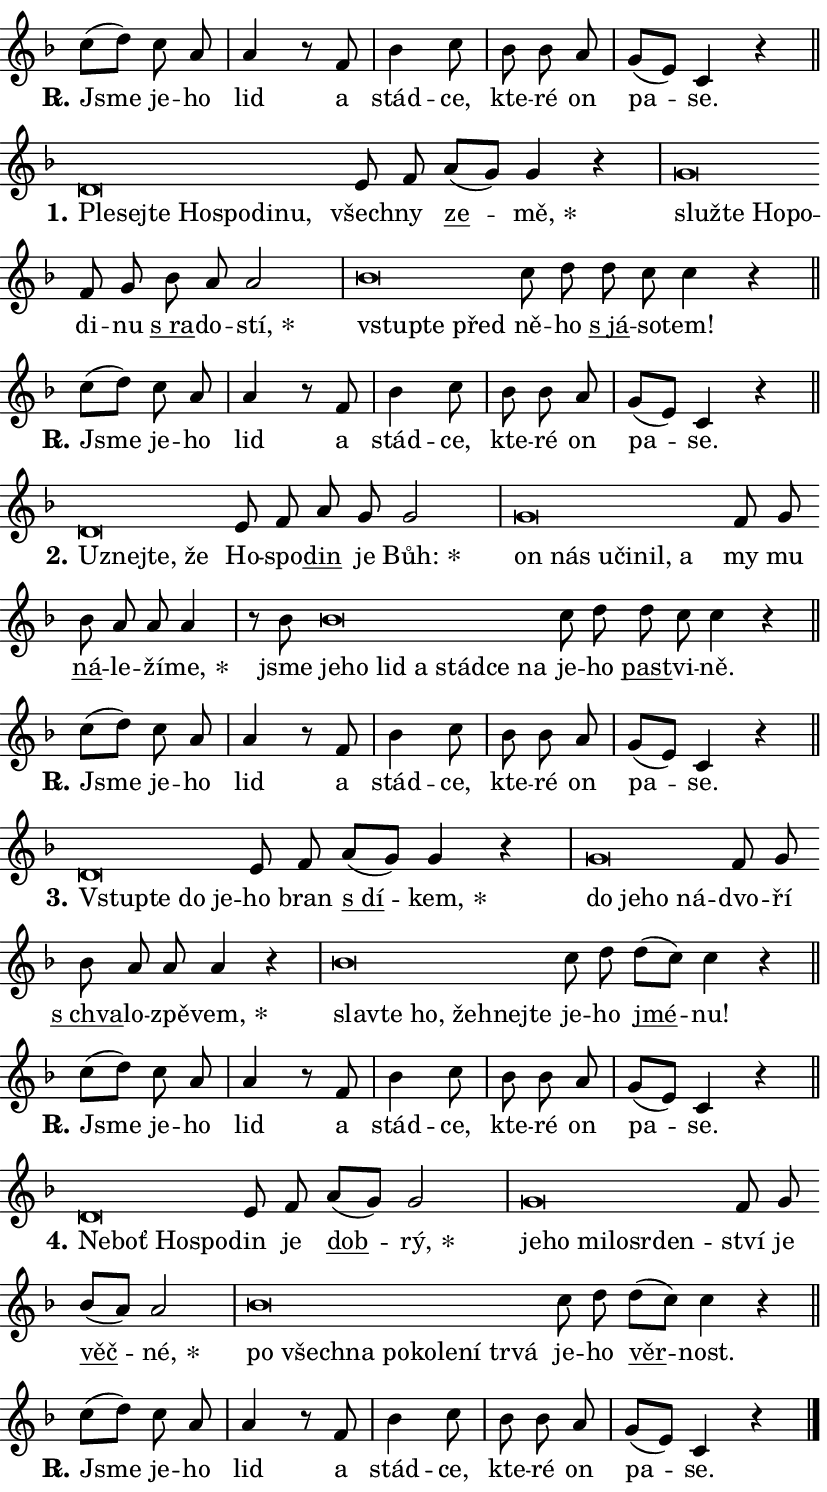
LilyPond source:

\version "2.24.0"
\header { tagline = "" }
\paper {
  indent = 0\cm
  top-margin = 0\cm
  right-margin = 0.13\cm % to fit lyric hyphens
  bottom-margin = 0\cm
  left-margin = 0\cm
  paper-width = 14\cm
  page-breaking = #ly:one-page-breaking
  system-system-spacing.basic-distance = #11
  score-system-spacing.basic-distance = #11
  ragged-last = ##f
}


%% Author: Thomas Morley
%% https://lists.gnu.org/archive/html/lilypond-user/2020-05/msg00002.html
#(define (line-position grob)
"Returns position of @var[grob} in current system:
   @code{'start}, if at first time-step
   @code{'end}, if at last time-step
   @code{'middle} otherwise
"
  (let* ((col (ly:item-get-column grob))
         (ln (ly:grob-object col 'left-neighbor))
         (rn (ly:grob-object col 'right-neighbor))
         (col-to-check-left (if (ly:grob? ln) ln col))
         (col-to-check-right (if (ly:grob? rn) rn col))
         (break-dir-left
           (and
             (ly:grob-property col-to-check-left 'non-musical #f)
             (ly:item-break-dir col-to-check-left)))
         (break-dir-right
           (and
             (ly:grob-property col-to-check-right 'non-musical #f)
             (ly:item-break-dir col-to-check-right))))
        (cond ((eqv? 1 break-dir-left) 'start)
              ((eqv? -1 break-dir-right) 'end)
              (else 'middle))))

#(define (tranparent-at-line-position vctor)
  (lambda (grob)
  "Relying on @code{line-position} select the relevant enry from @var{vctor}.
Used to determine transparency,"
    (case (line-position grob)
      ((end) (not (vector-ref vctor 0)))
      ((middle) (not (vector-ref vctor 1)))
      ((start) (not (vector-ref vctor 2))))))

noteHeadBreakVisibility =
#(define-music-function (break-visibility)(vector?)
"Makes @code{NoteHead}s transparent relying on @var{break-visibility}"
#{
  \override NoteHead.transparent =
    #(tranparent-at-line-position break-visibility)
#})

#(define delete-ledgers-for-transparent-note-heads
  (lambda (grob)
    "Reads whether a @code{NoteHead} is transparent.
If so this @code{NoteHead} is removed from @code{'note-heads} from
@var{grob}, which is supposed to be @code{LedgerLineSpanner}.
As a result ledgers are not printed for this @code{NoteHead}"
    (let* ((nhds-array (ly:grob-object grob 'note-heads))
           (nhds-list
             (if (ly:grob-array? nhds-array)
                 (ly:grob-array->list nhds-array)
                 '()))
           ;; Relies on the transparent-property being done before
           ;; Staff.LedgerLineSpanner.after-line-breaking is executed.
           ;; This is fragile ...
           (to-keep
             (remove
               (lambda (nhd)
                 (ly:grob-property nhd 'transparent #f))
               nhds-list)))
      ;; TODO find a better method to iterate over grob-arrays, similiar
      ;; to filter/remove etc for lists
      ;; For now rebuilt from scratch
      (set! (ly:grob-object grob 'note-heads)  '())
      (for-each
        (lambda (nhd)
          (ly:pointer-group-interface::add-grob grob 'note-heads nhd))
        to-keep))))

squashNotes = {
  \override NoteHead.X-extent = #'(-0.2 . 0.2)
  \override NoteHead.Y-extent = #'(-0.75 . 0)
  \override NoteHead.stencil =
    #(lambda (grob)
       (let ((pos (ly:grob-property grob 'staff-position)))
         (begin
           (if (< pos -7) (display "ERROR: Lower brevis then expected\n") (display ""))
           (if (<= pos -6) ly:text-interface::print ly:note-head::print))))
}
unSquashNotes = {
  \revert NoteHead.X-extent
  \revert NoteHead.Y-extent
  \revert NoteHead.stencil
}

hideNotes = \noteHeadBreakVisibility #begin-of-line-visible
unHideNotes = \noteHeadBreakVisibility #all-visible

% work-around for resetting accidentals
% https://lilypond.org/doc/v2.23/Documentation/notation/displaying-rhythms#unmetered-music
cadenzaMeasure = {
  \cadenzaOff
  \partial 1024 s1024
  \cadenzaOn
}

#(define-markup-command (accent layout props text) (markup?)
  "Underline accented syllable"
  (interpret-markup layout props
    #{\markup \override #'(offset . 4.3) \underline { #text }#}))

responsum = \markup \concat {
  "R" \hspace #-1.05 \path #0.1 #'((moveto 0 0.07) (lineto 0.9 0.8)) \hspace #0.05 "."
}

spaceSize = #0.6828661417322834 % exact space size for TeX Gyre Schola

\layout {
  \context {
    \Staff
    \remove "Time_signature_engraver"
    \override LedgerLineSpanner.after-line-breaking = #delete-ledgers-for-transparent-note-heads
  }
  \context {
    \Lyrics {
      \override LyricSpace.minimum-distance = \spaceSize
      \override LyricText.font-name = #"TeX Gyre Schola"
      \override LyricText.font-size = 1
      \override StanzaNumber.font-name = #"TeX Gyre Schola Bold"
      \override StanzaNumber.font-size = 1
    }
  }
  \context {
    \Score 
    \override NoteHead.text =
      #(lambda (grob) 
        (let ((pos (ly:grob-property grob 'staff-position)))
          #{\markup {
            \combine
              \halign #-0.55 \raise #(if (= pos -6) 0 0.5) \override #'(thickness . 2) \draw-line #'(3.2 . 0)
              \musicglyph "noteheads.sM1"
          }#}))
  }
}

% magnetic-lyrics.ily
%
%   written by
%     Jean Abou Samra <jean@abou-samra.fr>
%     Werner Lemberg <wl@gnu.org>
%
%   adapted by
%     Jiri Hon <jiri.hon@gmail.com>
%
% Version 2022-Apr-15

% https://www.mail-archive.com/lilypond-user@gnu.org/msg149350.html

#(define (Left_hyphen_pointer_engraver context)
   "Collect syllable-hyphen-syllable occurrences in lyrics and store
them in properties.  This engraver only looks to the left.  For
example, if the lyrics input is @code{foo -- bar}, it does the
following.

@itemize @bullet
@item
Set the @code{text} property of the @code{LyricHyphen} grob between
@q{foo} and @q{bar} to @code{foo}.

@item
Set the @code{left-hyphen} property of the @code{LyricText} grob with
text @q{foo} to the @code{LyricHyphen} grob between @q{foo} and
@q{bar}.
@end itemize

Use this auxiliary engraver in combination with the
@code{lyric-@/text::@/apply-@/magnetic-@/offset!} hook."
   (let ((hyphen #f)
         (text #f))
     (make-engraver
      (acknowledgers
       ((lyric-syllable-interface engraver grob source-engraver)
        (set! text grob)))
      (end-acknowledgers
       ((lyric-hyphen-interface engraver grob source-engraver)
        ;(when (not (grob::has-interface grob 'lyric-space-interface))
          (set! hyphen grob)));)
      ((stop-translation-timestep engraver)
       (when (and text hyphen)
         (ly:grob-set-object! text 'left-hyphen hyphen))
       (set! text #f)
       (set! hyphen #f)))))

#(define (lyric-text::apply-magnetic-offset! grob)
   "If the space between two syllables is less than the value in
property @code{LyricText@/.details@/.squash-threshold}, move the right
syllable to the left so that it gets concatenated with the left
syllable.

Use this function as a hook for
@code{LyricText@/.after-@/line-@/breaking} if the
@code{Left_@/hyphen_@/pointer_@/engraver} is active."
   (let ((hyphen (ly:grob-object grob 'left-hyphen #f)))
     (when hyphen
       (let ((left-text (ly:spanner-bound hyphen LEFT)))
         (when (grob::has-interface left-text 'lyric-syllable-interface)
           (let* ((common (ly:grob-common-refpoint grob left-text X))
                  (this-x-ext (ly:grob-extent grob common X))
                  (left-x-ext
                   (begin
                     ;; Trigger magnetism for left-text.
                     (ly:grob-property left-text 'after-line-breaking)
                     (ly:grob-extent left-text common X)))
                  ;; `delta` is the gap width between two syllables.
                  (delta (- (interval-start this-x-ext)
                            (interval-end left-x-ext)))
                  (details (ly:grob-property grob 'details))
                  (threshold (assoc-get 'squash-threshold details 0.2)))
             (when (< delta threshold)
               (let* (;; We have to manipulate the input text so that
                      ;; ligatures crossing syllable boundaries are not
                      ;; disabled.  For languages based on the Latin
                      ;; script this is essentially a beautification.
                      ;; However, for non-Western scripts it can be a
                      ;; necessity.
                      (lt (ly:grob-property left-text 'text))
                      (rt (ly:grob-property grob 'text))
                      (is-space (grob::has-interface hyphen 'lyric-space-interface))
                      (space (if is-space " " ""))
                      (extra-delta (if is-space spaceSize 0))
                      ;; Append new syllable.
                      (ltrt-space (if (and (string? lt) (string? rt))
                                (string-append lt space rt)
                                (make-concat-markup (list lt space rt))))
                      ;; Right-align `ltrt` to the right side.
                      (ltrt-space-markup (grob-interpret-markup
                               grob
                               (make-translate-markup
                                (cons (interval-length this-x-ext) 0)
                                (make-right-align-markup ltrt-space)))))
                 (begin
                   ;; Don't print `left-text`.
                   (ly:grob-set-property! left-text 'stencil #f)
                   ;; Set text and stencil (which holds all collected
                   ;; syllables so far) and shift it to the left.
                   (ly:grob-set-property! grob 'text ltrt-space)
                   (ly:grob-set-property! grob 'stencil ltrt-space-markup)
                   (ly:grob-translate-axis! grob (- (- delta extra-delta)) X))))))))))


#(define (lyric-hyphen::displace-bounds-first grob)
   ;; Make very sure this callback isn't triggered too early.
   (let ((left (ly:spanner-bound grob LEFT))
         (right (ly:spanner-bound grob RIGHT)))
     (ly:grob-property left 'after-line-breaking)
     (ly:grob-property right 'after-line-breaking)
     (ly:lyric-hyphen::print grob)))

squashThreshold = #0.4

\layout {
  \context {
    \Lyrics
    \consists #Left_hyphen_pointer_engraver
    \override LyricText.after-line-breaking =
      #lyric-text::apply-magnetic-offset!
    \override LyricHyphen.stencil = #lyric-hyphen::displace-bounds-first
    \override LyricText.details.squash-threshold = \squashThreshold
    \override LyricHyphen.minimum-distance = 0
    \override LyricHyphen.minimum-length = \squashThreshold
  }
}

squashText = \override LyricText.details.squash-threshold = 9999
unSquashText = \override LyricText.details.squash-threshold = \squashThreshold

leftText = \override LyricText.self-alignment-X = #LEFT
unLeftText = \revert LyricText.self-alignment-X

starOffset = #(lambda (grob) 
                (let ((x_offset (ly:self-alignment-interface::aligned-on-x-parent grob)))
                  (if (= x_offset 0) 0 (+ x_offset 1.2))))

star = #(define-music-function (syllable)(string?)
"Append star separator at the end of a syllable"
#{
  \once \override LyricText.X-offset = #starOffset
  \lyricmode { \markup {
    #syllable
    \override #'((font-name . "TeX Gyre Schola Bold")) \hspace #0.2 \lower #0.65 \larger "*"
  } }
#})

starAccent = #(define-music-function (syllable)(string?)
"Append star separator at the end of a syllable and make accent"
#{
  \once \override LyricText.X-offset = #starOffset
  \lyricmode { \markup {
    \accent #syllable
    \override #'((font-name . "TeX Gyre Schola Bold")) \hspace #0.2 \lower #0.65 \larger "*"
  } }
#})

breath = #(define-music-function (syllable)(string?)
"Append breathing indicator at the end of a syllable"
#{
  \lyricmode { \markup { #syllable "+" } }
#})

optionalBreath = #(define-music-function (syllable)(string?)
"Append optional breathing indicator at the end of a syllable"
#{
  \lyricmode { \markup { #syllable "(+)" } }
#})


\score {
    <<
        \new Voice = "melody" { \cadenzaOn \key f \major \relative { c''8[( d)] c a \cadenzaMeasure \bar "|" a4 r8 f \cadenzaMeasure \bar "|" bes4 c8 \cadenzaMeasure \bar "|" bes bes a \cadenzaMeasure \bar "|" g[( e)] c4 r \cadenzaMeasure \bar "||" \break } }
        \new Lyrics \lyricsto "melody" { \lyricmode { \set stanza = \responsum
Jsme je -- ho lid a stád -- ce, kte -- ré on pa -- se. } }
    >>
    \layout {}
}

\score {
    <<
        \new Voice = "melody" { \cadenzaOn \key f \major \relative { \squashNotes d'\breve*1/16 \hideNotes \breve*1/16 \bar "" \breve*1/16 \bar "" \breve*1/16 \bar "" \breve*1/16 \bar "" \breve*1/16 \breve*1/16 \bar "" \unHideNotes \unSquashNotes e8 f \bar "" a[( g)] g4 r \cadenzaMeasure \bar "|" \squashNotes g\breve*1/16 \hideNotes \breve*1/16 \bar "" \breve*1/16 \breve*1/16 \bar "" \unHideNotes \unSquashNotes f8 g \bar "" bes a a2 \cadenzaMeasure \bar "|" \squashNotes bes\breve*1/16 \hideNotes \breve*1/16 \breve*1/16 \bar "" \unHideNotes \unSquashNotes c8 d \bar "" d c c4 r \cadenzaMeasure \bar "||" \break } }
        \new Lyrics \lyricsto "melody" { \lyricmode { \set stanza = "1."
\leftText Ple -- \squashText sej -- te Ho -- spo -- di -- nu, \unLeftText \unSquashText všech -- ny \markup \accent ze -- \star mě, \leftText služ -- \squashText te Ho -- po -- \unLeftText \unSquashText di -- nu \markup \accent "s ra" -- do -- \star stí, \leftText vstup -- \squashText te před \unLeftText \unSquashText ně -- ho \markup \accent "s já" -- so -- tem! } }
    >>
    \layout {}
}

\score {
    <<
        \new Voice = "melody" { \cadenzaOn \key f \major \relative { c''8[( d)] c a \cadenzaMeasure \bar "|" a4 r8 f \cadenzaMeasure \bar "|" bes4 c8 \cadenzaMeasure \bar "|" bes bes a \cadenzaMeasure \bar "|" g[( e)] c4 r \cadenzaMeasure \bar "||" \break } }
        \new Lyrics \lyricsto "melody" { \lyricmode { \set stanza = \responsum
Jsme je -- ho lid a stád -- ce, kte -- ré on pa -- se. } }
    >>
    \layout {}
}

\score {
    <<
        \new Voice = "melody" { \cadenzaOn \key f \major \relative { \squashNotes d'\breve*1/16 \hideNotes \breve*1/16 \bar "" \breve*1/16 \breve*1/16 \bar "" \unHideNotes \unSquashNotes e8 f \bar "" a g g2 \cadenzaMeasure \bar "|" \squashNotes g\breve*1/16 \hideNotes \breve*1/16 \bar "" \breve*1/16 \bar "" \breve*1/16 \bar "" \breve*1/16 \breve*1/16 \bar "" \unHideNotes \unSquashNotes f8 g \bar "" bes a a a4 \cadenzaMeasure \bar "|" r8 bes \squashNotes bes\breve*1/16 \hideNotes \breve*1/16 \bar "" \breve*1/16 \bar "" \breve*1/16 \bar "" \breve*1/16 \bar "" \breve*1/16 \breve*1/16 \bar "" \unHideNotes \unSquashNotes c8 d \bar "" d c c4 r \cadenzaMeasure \bar "||" \break } }
        \new Lyrics \lyricsto "melody" { \lyricmode { \set stanza = "2."
\leftText U -- \squashText znej -- te, že \unLeftText \unSquashText Ho -- spo -- \markup \accent din je \star Bůh: \leftText on \squashText nás u -- či -- nil, a \unLeftText \unSquashText my mu \markup \accent ná -- le -- ží -- \star me, jsme \leftText je -- \squashText ho lid a stád -- ce na \unLeftText \unSquashText je -- ho \markup \accent past -- vi -- ně. } }
    >>
    \layout {}
}

\score {
    <<
        \new Voice = "melody" { \cadenzaOn \key f \major \relative { c''8[( d)] c a \cadenzaMeasure \bar "|" a4 r8 f \cadenzaMeasure \bar "|" bes4 c8 \cadenzaMeasure \bar "|" bes bes a \cadenzaMeasure \bar "|" g[( e)] c4 r \cadenzaMeasure \bar "||" \break } }
        \new Lyrics \lyricsto "melody" { \lyricmode { \set stanza = \responsum
Jsme je -- ho lid a stád -- ce, kte -- ré on pa -- se. } }
    >>
    \layout {}
}

\score {
    <<
        \new Voice = "melody" { \cadenzaOn \key f \major \relative { \squashNotes d'\breve*1/16 \hideNotes \breve*1/16 \bar "" \breve*1/16 \breve*1/16 \bar "" \unHideNotes \unSquashNotes e8 f \bar "" a[( g)] g4 r \cadenzaMeasure \bar "|" \squashNotes g\breve*1/16 \hideNotes \breve*1/16 \bar "" \breve*1/16 \breve*1/16 \bar "" \unHideNotes \unSquashNotes f8 g \bar "" bes a a a4 r \cadenzaMeasure \bar "|" \squashNotes bes\breve*1/16 \hideNotes \breve*1/16 \bar "" \breve*1/16 \bar "" \breve*1/16 \bar "" \breve*1/16 \breve*1/16 \bar "" \unHideNotes \unSquashNotes c8 d \bar "" d[( c)] c4 r \cadenzaMeasure \bar "||" \break } }
        \new Lyrics \lyricsto "melody" { \lyricmode { \set stanza = "3."
\leftText Vstup -- \squashText te do je -- \unLeftText \unSquashText ho bran \markup \accent "s dí" -- \star kem, \leftText do \squashText je -- ho ná -- \unLeftText \unSquashText dvo -- ří \markup \accent "s chva" -- lo -- zpě -- \star vem, \leftText sla -- \squashText vte ho, žeh -- nej -- te \unLeftText \unSquashText je -- ho \markup \accent jmé -- nu! } }
    >>
    \layout {}
}

\score {
    <<
        \new Voice = "melody" { \cadenzaOn \key f \major \relative { c''8[( d)] c a \cadenzaMeasure \bar "|" a4 r8 f \cadenzaMeasure \bar "|" bes4 c8 \cadenzaMeasure \bar "|" bes bes a \cadenzaMeasure \bar "|" g[( e)] c4 r \cadenzaMeasure \bar "||" \break } }
        \new Lyrics \lyricsto "melody" { \lyricmode { \set stanza = \responsum
Jsme je -- ho lid a stád -- ce, kte -- ré on pa -- se. } }
    >>
    \layout {}
}

\score {
    <<
        \new Voice = "melody" { \cadenzaOn \key f \major \relative { \squashNotes d'\breve*1/16 \hideNotes \breve*1/16 \bar "" \breve*1/16 \breve*1/16 \bar "" \unHideNotes \unSquashNotes e8 f \bar "" a[( g)] g2 \cadenzaMeasure \bar "|" \squashNotes g\breve*1/16 \hideNotes \breve*1/16 \bar "" \breve*1/16 \bar "" \breve*1/16 \bar "" \breve*1/16 \breve*1/16 \bar "" \unHideNotes \unSquashNotes f8 g \bar "" bes[( a)] a2 \cadenzaMeasure \bar "|" \squashNotes bes\breve*1/16 \hideNotes \breve*1/16 \bar "" \breve*1/16 \bar "" \breve*1/16 \bar "" \breve*1/16 \bar "" \breve*1/16 \bar "" \breve*1/16 \bar "" \breve*1/16 \breve*1/16 \bar "" \unHideNotes \unSquashNotes c8 d \bar "" d[( c)] c4 r \cadenzaMeasure \bar "||" \break } }
        \new Lyrics \lyricsto "melody" { \lyricmode { \set stanza = "4."
\leftText Ne -- \squashText boť Ho -- spo -- \unLeftText \unSquashText din je \markup \accent dob -- \star rý, \leftText je -- \squashText ho mi -- lo -- sr -- den -- \unLeftText \unSquashText ství je \markup \accent věč -- \star né, \leftText po \squashText všech -- na po -- ko -- le -- ní tr -- vá \unLeftText \unSquashText je -- ho \markup \accent věr -- nost. } }
    >>
    \layout {}
}

\score {
    <<
        \new Voice = "melody" { \cadenzaOn \key f \major \relative { c''8[( d)] c a \cadenzaMeasure \bar "|" a4 r8 f \cadenzaMeasure \bar "|" bes4 c8 \cadenzaMeasure \bar "|" bes bes a \cadenzaMeasure \bar "|" g[( e)] c4 r \cadenzaMeasure \bar "||" \break } \bar "|." }
        \new Lyrics \lyricsto "melody" { \lyricmode { \set stanza = \responsum
Jsme je -- ho lid a stád -- ce, kte -- ré on pa -- se. } }
    >>
    \layout {}
}
